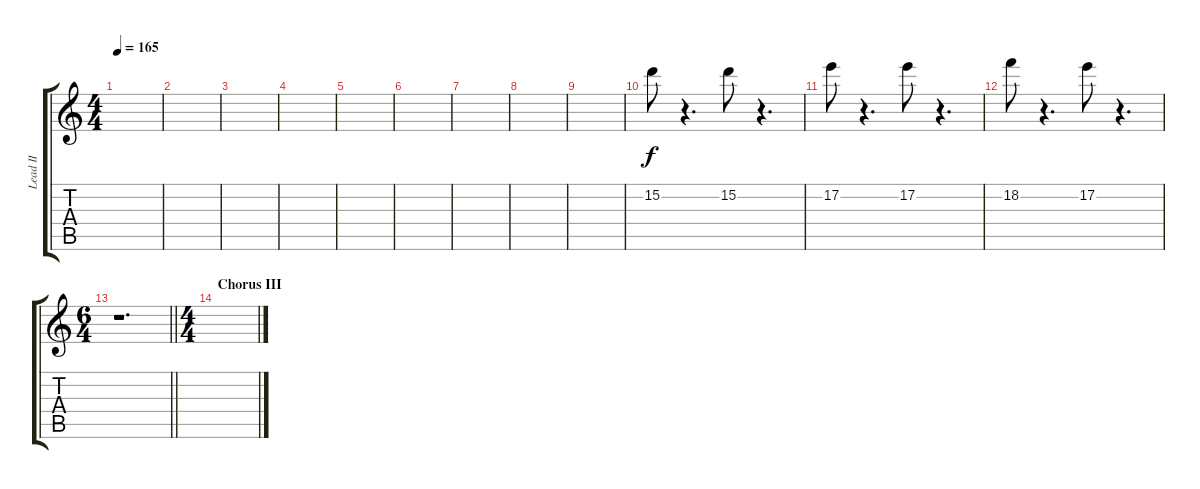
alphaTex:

\track ("Lead II" "Lead II") {instrument distortionguitar}
\staff {score tabs}
\tuning (E4 B3 G3 D3 A2 D2) {hide}
\ts (4 4)
\tempo 165
\clef g2
\ks c
|
|
|
|
|
|
|
|
|
15.2.8 r.4{d} 15.2.8 r.4{d} |
17.2.8 r.4{d} 17.2.8 r.4{d} |
18.2.8 r.4{d} 17.2.8 r.4{d} |
\ts (6 4)
\barLineRight lightlight
r.1{d} |
\ts (4 4)
\section ("" "Chorus III")
